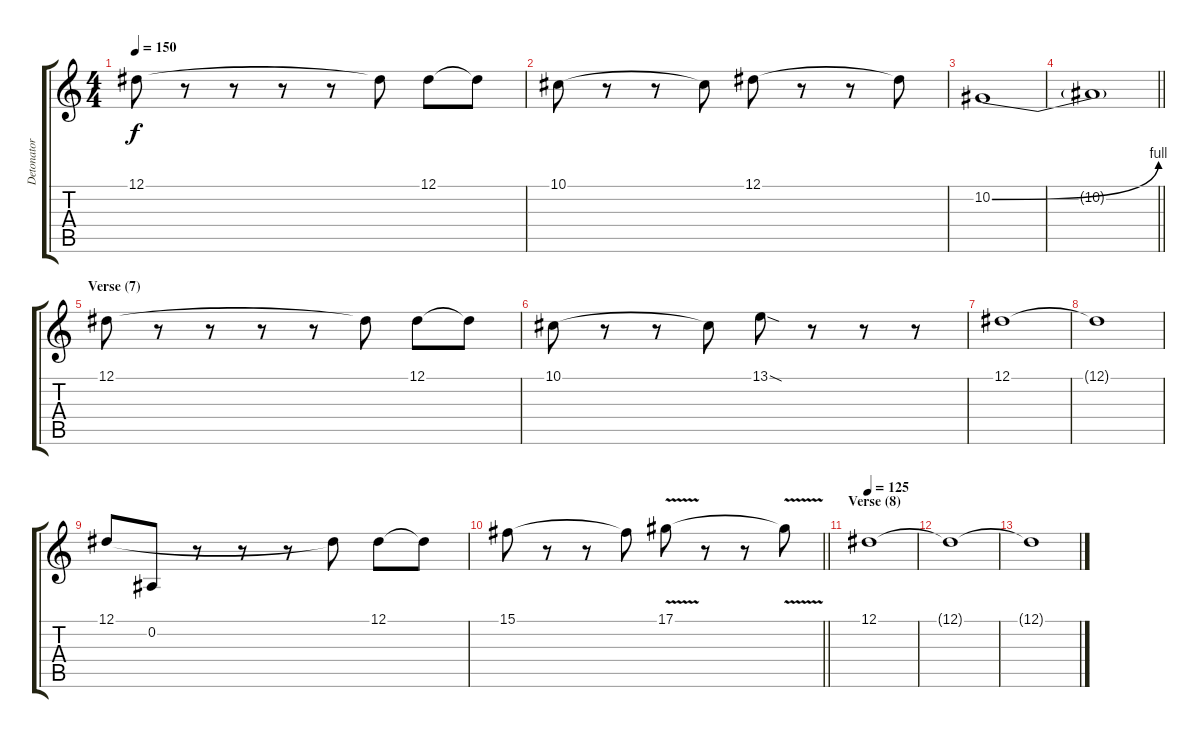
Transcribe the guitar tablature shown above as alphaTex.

\track ("Detonator" "Detonator") {instrument lead1square}
\staff {score tabs}
\tuning (Eb4 Bb3 Gb3 Db3 Ab2 Eb2) {hide}
\ts (4 4)
\tempo 150
\clef g2
\ks c
12.1.8{dy f} r.8 r.8 r.8 r.8 12.1{t}.8 12.1.8 12.1{t}.8 |
10.1.8 r.8 r.8 10.1{t}.8 12.1.8 r.8 r.8 12.1{t}.8 |
10.2{be (bend 0 0 60 4)}.1 |
\barLineRight lightlight
10.2{t}.1 |
\section ("" "Verse (7)")
12.1.8 r.8 r.8 r.8 r.8 12.1{t}.8 12.1.8 12.1{t}.8 |
10.1.8 r.8 r.8 10.1{t}.8 13.1{sod}.8 r.8 r.8 r.8 |
12.1.1 |
12.1{t}.1 |
12.1.8 0.2.8 r.8 r.8 r.8 12.1{t}.8 12.1.8 12.1{t}.8 |
\barLineRight lightlight
15.1.8 r.8 r.8 15.1{t}.8 17.1{v}.8 r.8 r.8 17.1{t}.8 |
\section ("" "Verse (8)")
\tempo 125
12.1.1 |
12.1{t}.1{volume 8} |
12.1{t}.1{volume 0}
